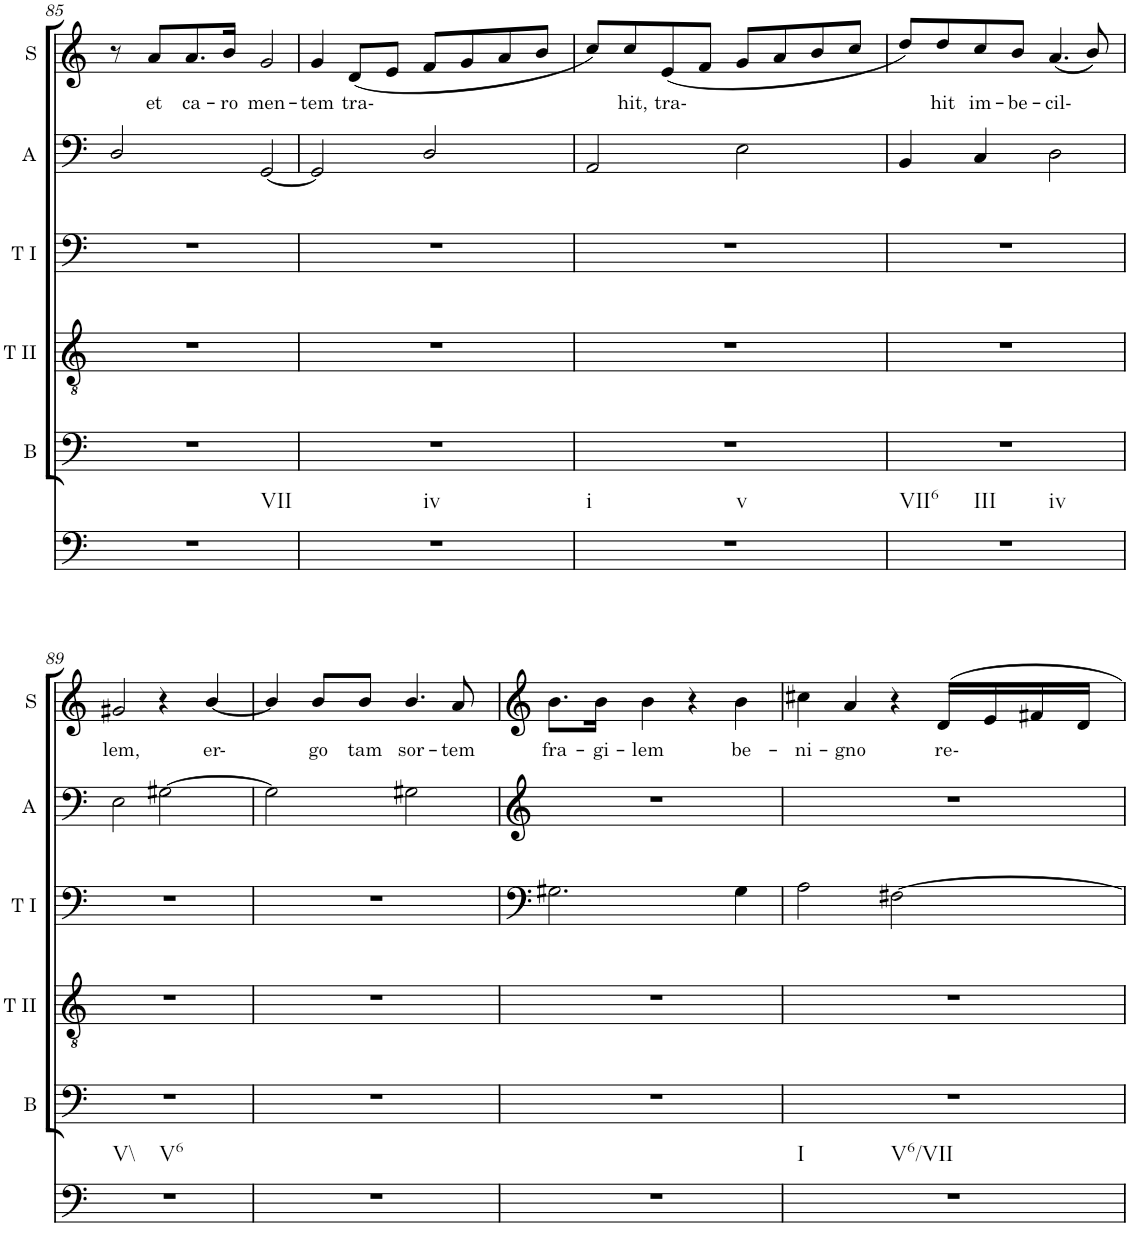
**kern	**kern	**kern	**kern	**kern	**kern	**text
*part6	*part5	*part4	*part3	*part2	*part1	*part1
*staff6	*staff5	*staff4	*staff3	*staff2	*staff1	*staff1
*I"Continuo	*I"Bass	*I"Tenor II	*I"Tenor I	*I"Alto	*I"Soprano	*
*	*I'B	*I'T II	*I'T I	*I'A	*I'S	*
!!LO:PB:g=z
*clefG2	*clefG2	*clefG2	*clefG2	*clefF4	*clefF4	*
*k[]	*k[]	*k[]	*k[]	*k[]	*k[]	*
*M2/2	*M2/2	*M2/2	*M2/2	*M2/2	*M2/2	*
*met(c|)	*met(c|)	*met(c|)	*met(c|)	*met(c|)	*met(c|)	*
=85	=85	=85	=85	=85	=85	=85
!LO:TX:b:t=VII	!	!	!	!	!	!
1r	1r	1r	1r	2D/	8r	.
!	!	!	!	!	!	!LO:LY:b
.	.	.	.	.	8a/L	et
!	!	!	!	!	!	!LO:LY:b
.	.	.	.	.	8.a/	ca-
!	!	!	!	!	!	!LO:LY:b
.	.	.	.	.	16b/Jk	ro
!	!	!	!	!	!	!LO:LY:b
.	.	.	.	[2GG/	2g/	men-
=86	=86	=86	=86	=86	=86	=86
!LO:TX:b:t=iv	!	!	!	!	!	!
!	!	!	!	!	!	!LO:LY:b
1r	1r	1r	1r	2GG/]	4g/	tem
!	!	!	!	!	!	!LO:LY:b
.	.	.	.	.	(8d/L	tra-
.	.	.	.	.	8e/J	.
.	.	.	.	2D/	8f/L	.
.	.	.	.	.	8g/	.
.	.	.	.	.	8a/	.
.	.	.	.	.	8b/J	.
=87	=87	=87	=87	=87	=87	=87
!LO:TX:b:t=i	!	!	!	!	!	!
!LO:TX:b:t=v	!	!	!	!	!	!
1r	1r	1r	1r	2AA/	8cc/L)	.
!	!	!	!	!	!	!LO:LY:b
.	.	.	.	.	8cc/	hit,
!	!	!	!	!	!	!LO:LY:b
.	.	.	.	.	(8e/	tra-
.	.	.	.	.	8f/J	.
.	.	.	.	2E\	8g/L	.
.	.	.	.	.	8a/	.
.	.	.	.	.	8b/	.
.	.	.	.	.	8cc/J	.
=88	=88	=88	=88	=88	=88	=88
!LO:TX:b:t=VII6	!	!	!	!	!	!
!LO:TX:b:t=III	!	!	!	!	!	!
!LO:TX:b:t=iv	!	!	!	!	!	!
1r	1r	1r	1r	4BB/	8dd/L)	.
!	!	!	!	!	!	!LO:LY:b
.	.	.	.	.	8dd/	hit
!	!	!	!	!	!	!LO:LY:b
.	.	.	.	4C/	8cc/	im-
!	!	!	!	!	!	!LO:LY:b
.	.	.	.	.	8b/J	be-
!	!	!	!	!	!	!LO:LY:b
.	.	.	.	2D\	(4.a/	cil-
.	.	.	.	.	8b/)	.
!!LO:LB:g=z
=89	=89	=89	=89	=89	=89	=89
!LO:TX:b:t=V\\	!	!	!	!	!	!
!LO:TX:b:t=V6	!	!	!	!	!	!
!	!	!	!	!	!	!LO:LY:b
1r	1r	1r	1r	2E\	2g#X/	lem,
.	.	.	.	[2G#X\	4r	.
!	!	!	!	!	!	!LO:LY:b
.	.	.	.	.	[4b/	er-
=90	=90	=90	=90	=90	=90	=90
1r	1r	1r	1r	2G#\]	4b/]	.
!	!	!	!	!	!	!LO:LY:b
.	.	.	.	.	8b/L	go
!	!	!	!	!	!	!LO:LY:b
.	.	.	.	.	8b/J	tam
!	!	!	!	!	!	!LO:LY:b
.	.	.	.	2G#X\	4.b/	sor-
!	!	!	!	!	!	!LO:LY:b
.	.	.	.	.	8a/	tem
=91	=91	=91	=91	=91	=91	=91
!	!	!	!	!	!	!LO:LY:b
1r	1r	1r	2.G#X\	1r	8.b\L	fra-
!	!	!	!	!	!	!LO:LY:b
.	.	.	.	.	16b\Jk	gi-
!	!	!	!	!	!	!LO:LY:b
.	.	.	.	.	4b\	lem
.	.	.	.	.	4r	.
!	!	!	!	!	!	!LO:LY:b
.	.	.	4G#\	.	4b\	be-
=92	=92	=92	=92	=92	=92	=92
!LO:TX:b:t=I	!	!	!	!	!	!
!LO:TX:b:t=V6/VII	!	!	!	!	!	!
!	!	!	!	!	!	!LO:LY:b
1r	1r	1r	2A\	1r	4cc#X\	ni-
!	!	!	!	!	!	!LO:LY:b
.	.	.	.	.	4a/	gno
.	.	.	[2F#X\	.	4r	.
!	!	!	!	!	!	!LO:LY:b
.	.	.	.	.	16d/LL	re-
.	.	.	.	.	16e/	.
.	.	.	.	.	16f#X/	.
.	.	.	.	.	16d/JJ	.
=	=	=	=	=	=	=
*-	*-	*-	*-	*-	*-	*-
